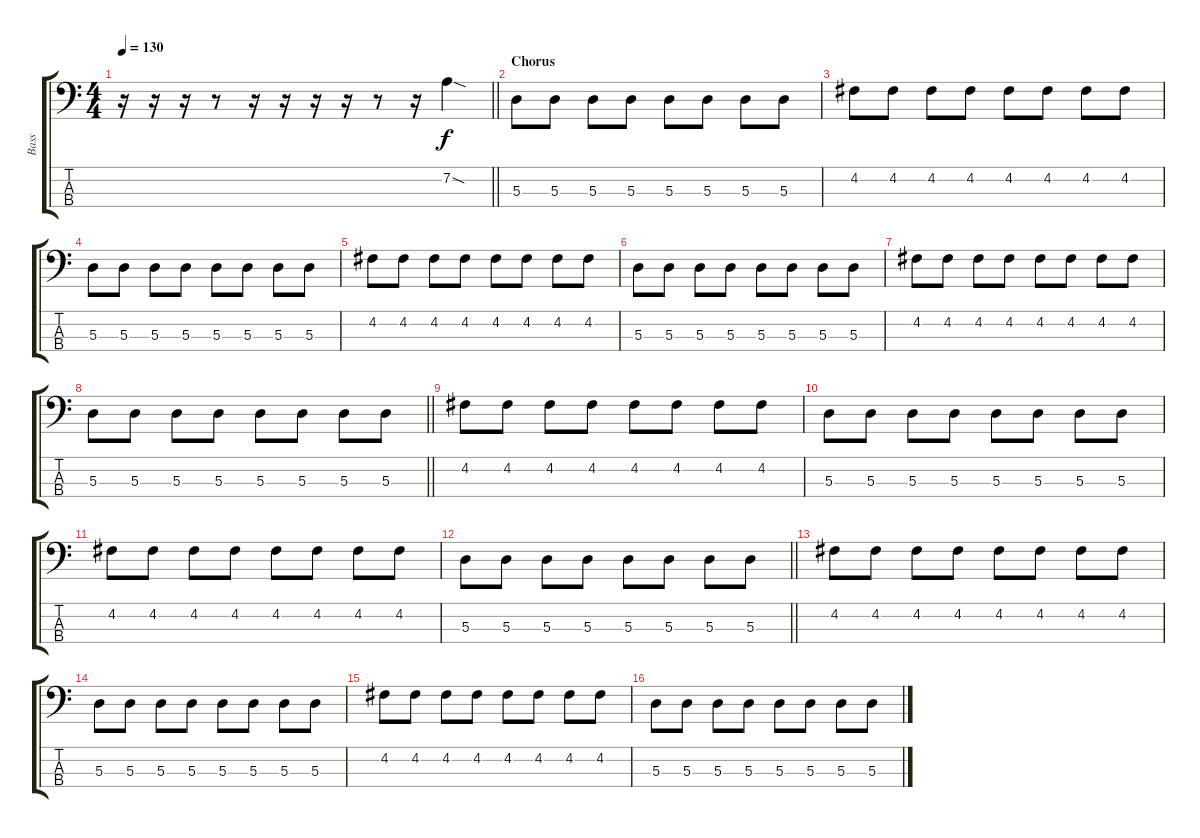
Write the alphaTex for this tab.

\track ("Bass" "Bass") {instrument electricbassfinger}
\staff {score tabs}
\tuning (G2 D2 A1 E1) {hide}
\ts (4 4)
\tempo 130
\clef f4
\barLineRight lightlight
\ks c
r.16{dy f} r.16 r.16 r.8 r.16 r.16 r.16 r.16 r.8 r.16 7.2{sod}.4 |
\section ("" "Chorus")
5.3.8 5.3.8 5.3.8 5.3.8 5.3.8 5.3.8 5.3.8 5.3.8 |
4.2.8 4.2.8 4.2.8 4.2.8 4.2.8 4.2.8 4.2.8 4.2.8 |
5.3.8 5.3.8 5.3.8 5.3.8 5.3.8 5.3.8 5.3.8 5.3.8 |
4.2.8 4.2.8 4.2.8 4.2.8 4.2.8 4.2.8 4.2.8 4.2.8 |
5.3.8 5.3.8 5.3.8 5.3.8 5.3.8 5.3.8 5.3.8 5.3.8 |
4.2.8 4.2.8 4.2.8 4.2.8 4.2.8 4.2.8 4.2.8 4.2.8 |
\barLineRight lightlight
5.3.8 5.3.8 5.3.8 5.3.8 5.3.8 5.3.8 5.3.8 5.3.8 |
\section ("" "")
4.2.8 4.2.8 4.2.8 4.2.8 4.2.8 4.2.8 4.2.8 4.2.8 |
5.3.8 5.3.8 5.3.8 5.3.8 5.3.8 5.3.8 5.3.8 5.3.8 |
4.2.8 4.2.8 4.2.8 4.2.8 4.2.8 4.2.8 4.2.8 4.2.8 |
\barLineRight lightlight
5.3.8 5.3.8 5.3.8 5.3.8 5.3.8 5.3.8 5.3.8 5.3.8 |
\section ("" "")
4.2.8 4.2.8 4.2.8 4.2.8 4.2.8 4.2.8 4.2.8 4.2.8 |
5.3.8 5.3.8 5.3.8 5.3.8 5.3.8 5.3.8 5.3.8 5.3.8 |
4.2.8 4.2.8 4.2.8 4.2.8 4.2.8 4.2.8 4.2.8 4.2.8 |
5.3.8 5.3.8 5.3.8 5.3.8 5.3.8 5.3.8 5.3.8 5.3.8
